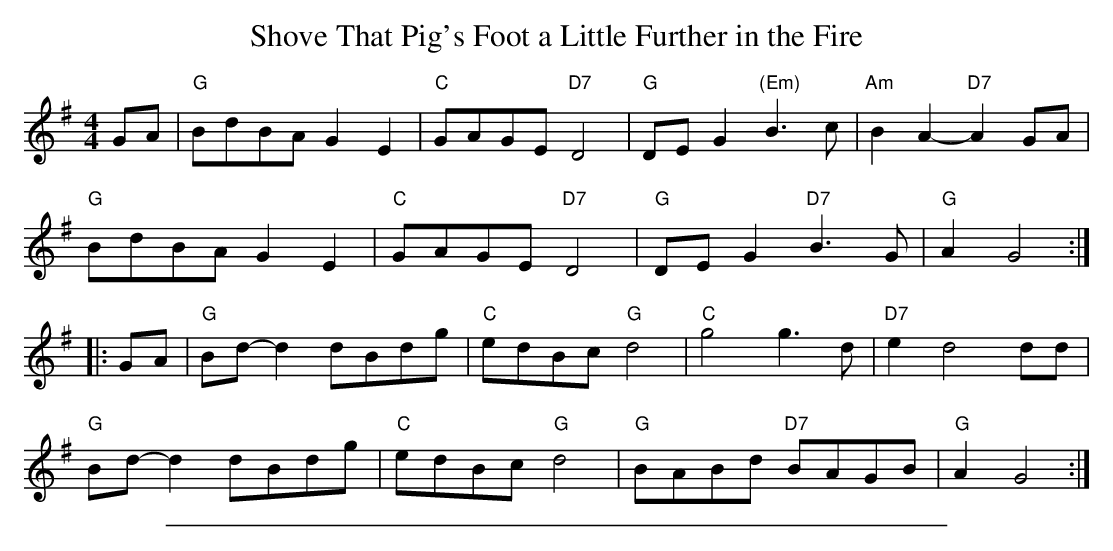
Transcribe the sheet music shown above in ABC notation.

X:1
T: Shove That Pig's Foot a Little Further in the Fire
M: 4/4
L: 1/8
K: G
GA |\
"G"BdBA G2 E2 | "C"GAGE "D7"D4 | "G"DEG2 "(Em)"B3c | "Am"B2A2- "D7"A2GA |
"G"BdBA G2 E2 | "C"GAGE "D7"D4 | "G"DEG2 "D7"B3G | "G"A2 G4 :|
|: GA |\
"G"Bd-d2 dBdg | "C"edBc "G"d4 | "C"g4 g3d | "D7"e2 d4 dd |
"G"Bd-d2 dBdg | "C"edBc "G"d4 | "G"BABd "D7"BAGB | "G"A2 G4 :|
